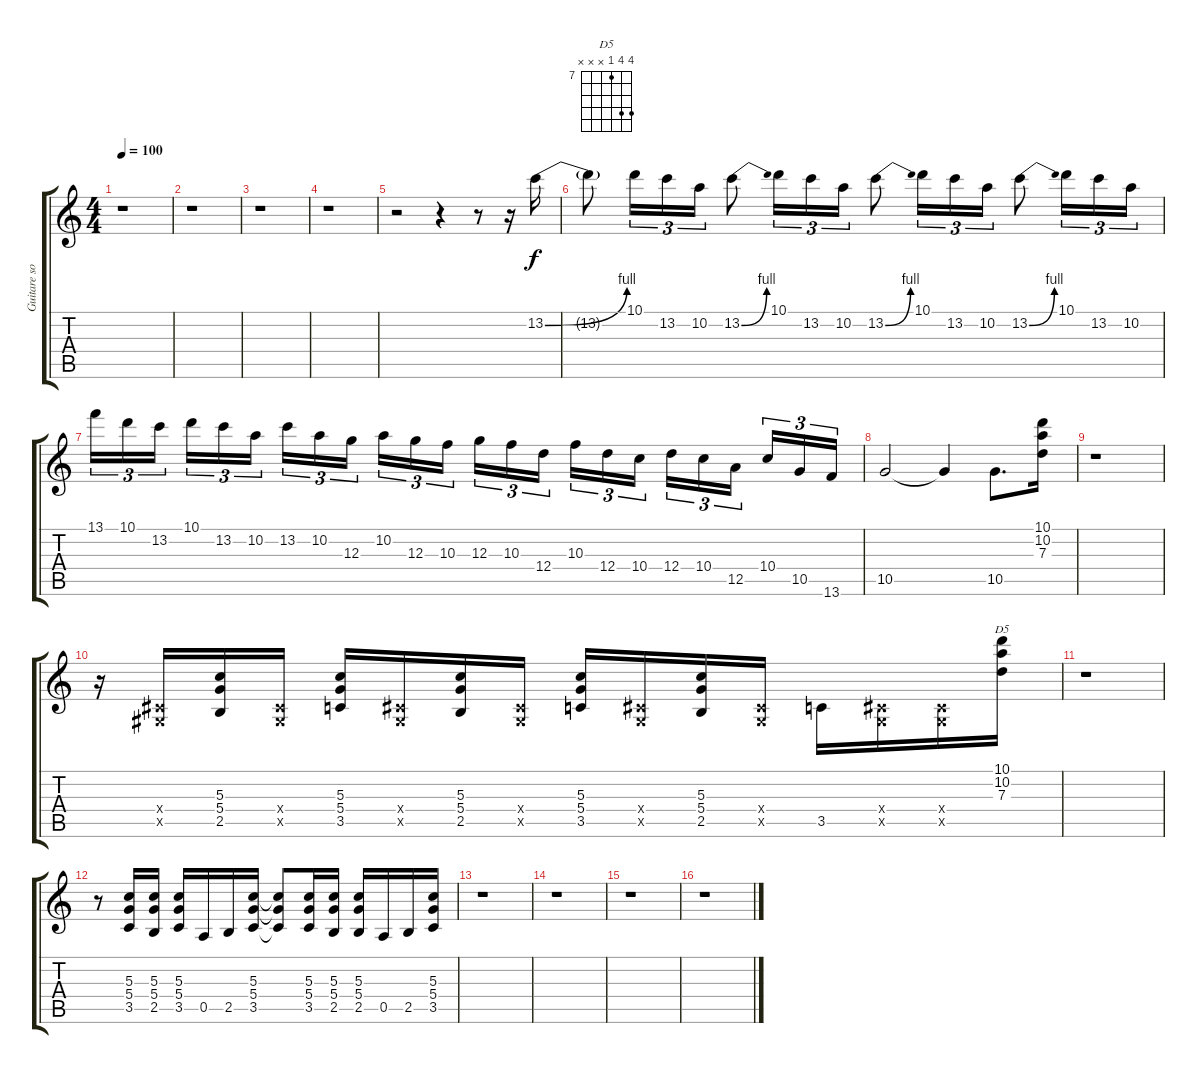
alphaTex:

\track ("Guitare solo 2" "Guitare so") {instrument distortionguitar}
\staff {score tabs}
\tuning (E4 B3 G3 D3 A2 E2) {hide}
\chord ("D5" 10 10 7 x x x) {firstfret 7}
\ts (4 4)
\tempo 100
\clef g2
\ks c
r.1{dy f} |
r.1 |
r.1 |
r.1 |
r.2 r.4 r.8 r.16 13.2{be (bend 0 0 60 4)}.16 |
13.2{t}.8 10.1.16{tu (3 2)} 13.2.16{tu (3 2)} 10.2.16{tu (3 2)} 13.2{be (bend 0 0 60 4)}.8 10.1.16{tu (3 2)} 13.2.16{tu (3 2)} 10.2.16{tu (3 2)} 13.2{be (bend 0 0 60 4)}.8 10.1.16{tu (3 2)} 13.2.16{tu (3 2)} 10.2.16{tu (3 2)} 13.2{be (bend 0 0 60 4)}.8 10.1.16{tu (3 2)} 13.2.16{tu (3 2)} 10.2.16{tu (3 2)} |
13.1.16{tu (3 2)} 10.1.16{tu (3 2)} 13.2.16{tu (3 2) beam splitsecondary} 10.1.16{tu (3 2)} 13.2.16{tu (3 2)} 10.2.16{tu (3 2)} 13.2.16{tu (3 2)} 10.2.16{tu (3 2)} 12.3.16{tu (3 2) beam splitsecondary} 10.2.16{tu (3 2)} 12.3.16{tu (3 2)} 10.3.16{tu (3 2)} 12.3.16{tu (3 2)} 10.3.16{tu (3 2)} 12.4.16{tu (3 2) beam splitsecondary} 10.3.16{tu (3 2)} 12.4.16{tu (3 2)} 10.4.16{tu (3 2)} 12.4.16{tu (3 2)} 10.4.16{tu (3 2)} 12.5.16{tu (3 2) beam splitsecondary} 10.4.16{tu (3 2)} 10.5.16{tu (3 2)} 13.6.16{tu (3 2)} |
10.5.2 10.5{t}.4 10.5.8{d} (10.1 10.2 7.3).16 |
r.1 |
r.16 (-1.4{x} -1.5{x}).16 (5.3 5.4 2.5).16 (-1.4{x} -1.5{x}).16 (5.3 5.4 3.5).16 (-1.4{x} -1.5{x}).16 (5.3 5.4 2.5).16 (-1.4{x} -1.5{x}).16 (5.3 5.4 3.5).16 (-1.4{x} -1.5{x}).16 (5.3 5.4 2.5).16 (-1.4{x} -1.5{x}).16 3.5.16 (-1.4{x} -1.5{x}).16 (-1.4{x} -1.5{x}).16 (10.1 10.2 7.3).16{ch "D5"} |
r.1 |
r.8 (5.3 5.4 3.5).16 (5.3 5.4 2.5).16 (5.3 5.4 3.5).16 0.5.16 2.5.16 (5.3 5.4 3.5).16 (5.3{t} 5.4{t} 3.5{t}).8 (5.3 5.4 3.5).16 (5.3 5.4 2.5).16 (5.3 5.4 2.5).16 0.5.16 2.5.16 (5.3 5.4 3.5).16 |
r.1 |
r.1 |
r.1 |
r.1
